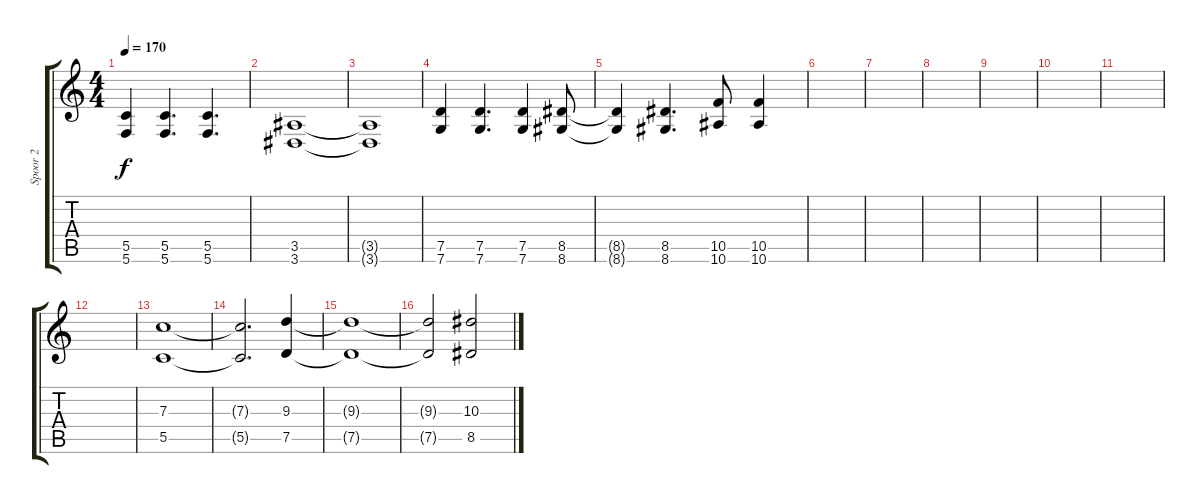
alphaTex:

\track ("Spoor 2" "Spoor 2") {instrument distortionguitar}
\staff {score tabs}
\tuning (D4 A3 F3 C3 G2 C2) {hide}
\ts (4 4)
\tempo 170
\clef g2
\ks c
(5.5{t} 5.6{t}).4{dy f} (5.5 5.6).4{d} (5.5 5.6).4{d} |
(3.5 3.6).1 |
(3.5{t} 3.6{t}).1 |
(7.5 7.6).4 (7.5 7.6).4{d} (7.5 7.6).4 (8.5 8.6).8 |
(8.5{t} 8.6{t}).4 (8.5 8.6).4{d} (10.5 10.6).8 (10.5 10.6).4 |
|
|
|
|
|
|
|
(7.3 5.5).1{volume 16 instrument distortionguitar} |
(7.3{t} 5.5{t}).2{d} (9.3 7.5).4 |
(9.3{t} 7.5{t}).1 |
(9.3{t} 7.5{t}).2 (10.3 8.5).2
